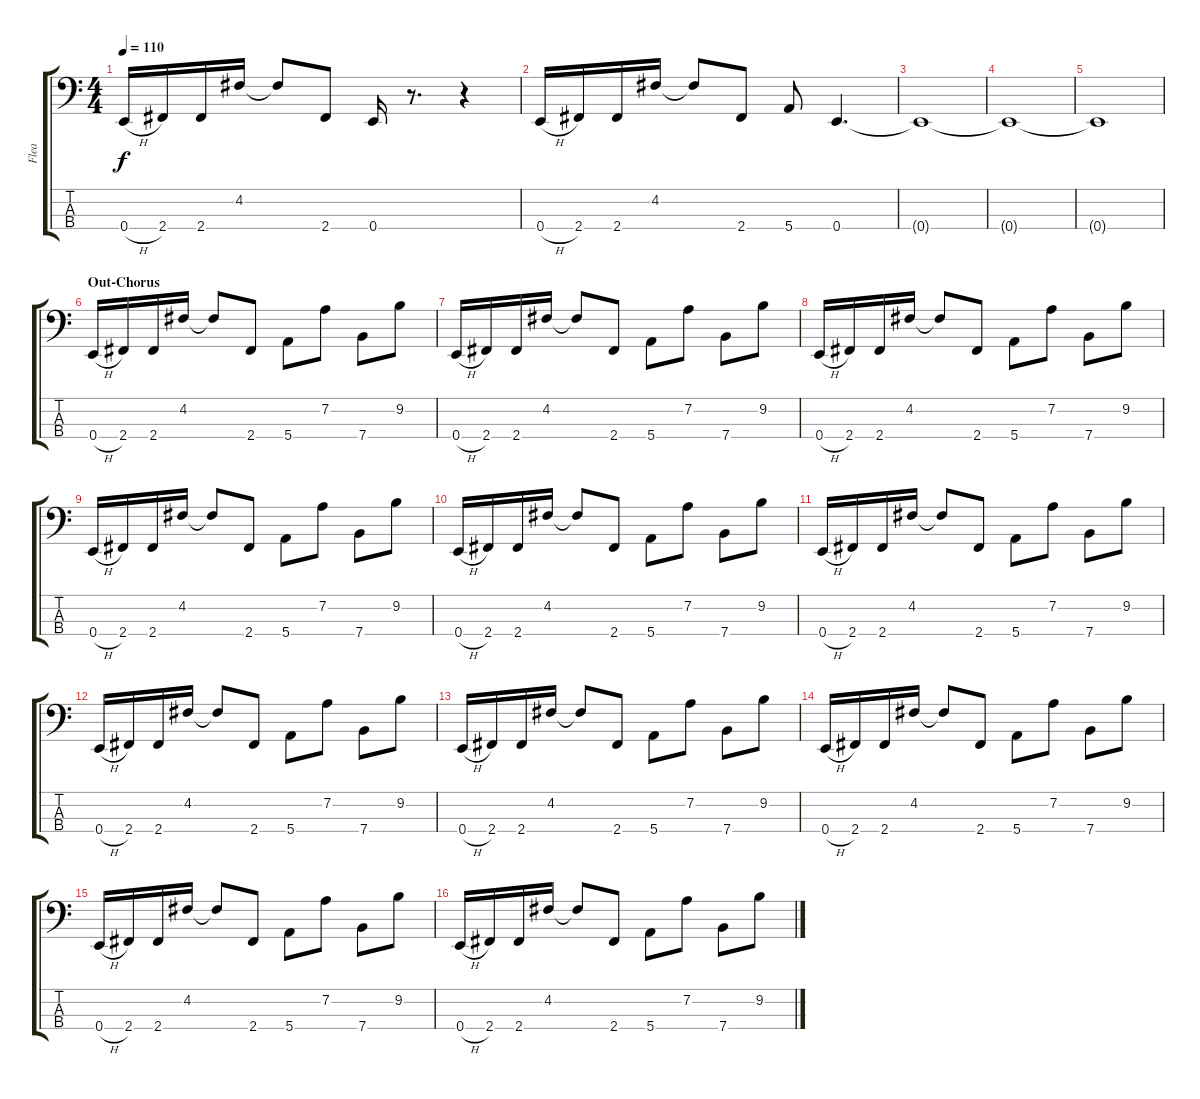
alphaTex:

\track ("Flea" "Flea") {instrument slapbass1}
\staff {score tabs}
\tuning (G2 D2 A1 E1) {hide}
\ts (4 4)
\tempo 110
\clef f4
\ks c
0.4{h}.16{dy f} 2.4.16 2.4.16 4.2.16 4.2{t}.8 2.4.8 0.4.16 r.8{d} r.4 |
0.4{h}.16 2.4.16 2.4.16 4.2.16 4.2{t}.8 2.4.8 5.4.8 0.4.4{d} |
0.4{t}.1 |
0.4{t}.1 |
0.4{t}.1 |
\section ("" "Out-Chorus")
0.4{h}.16 2.4.16 2.4.16 4.2.16 4.2{t}.8 2.4.8 5.4.8 7.2.8 7.4.8 9.2.8 |
0.4{h}.16 2.4.16 2.4.16 4.2.16 4.2{t}.8 2.4.8 5.4.8 7.2.8 7.4.8 9.2.8 |
0.4{h}.16 2.4.16 2.4.16 4.2.16 4.2{t}.8 2.4.8 5.4.8 7.2.8 7.4.8 9.2.8 |
0.4{h}.16 2.4.16 2.4.16 4.2.16 4.2{t}.8 2.4.8 5.4.8 7.2.8 7.4.8 9.2.8 |
0.4{h}.16 2.4.16 2.4.16 4.2.16 4.2{t}.8 2.4.8 5.4.8 7.2.8 7.4.8 9.2.8 |
0.4{h}.16 2.4.16 2.4.16 4.2.16 4.2{t}.8 2.4.8 5.4.8 7.2.8 7.4.8 9.2.8 |
0.4{h}.16 2.4.16 2.4.16 4.2.16 4.2{t}.8 2.4.8 5.4.8 7.2.8 7.4.8 9.2.8 |
0.4{h}.16 2.4.16 2.4.16 4.2.16 4.2{t}.8 2.4.8 5.4.8 7.2.8 7.4.8 9.2.8 |
0.4{h}.16 2.4.16 2.4.16 4.2.16 4.2{t}.8 2.4.8 5.4.8 7.2.8 7.4.8 9.2.8 |
0.4{h}.16 2.4.16 2.4.16 4.2.16 4.2{t}.8 2.4.8 5.4.8 7.2.8 7.4.8 9.2.8 |
0.4{h}.16 2.4.16 2.4.16 4.2.16 4.2{t}.8 2.4.8 5.4.8 7.2.8 7.4.8 9.2.8
